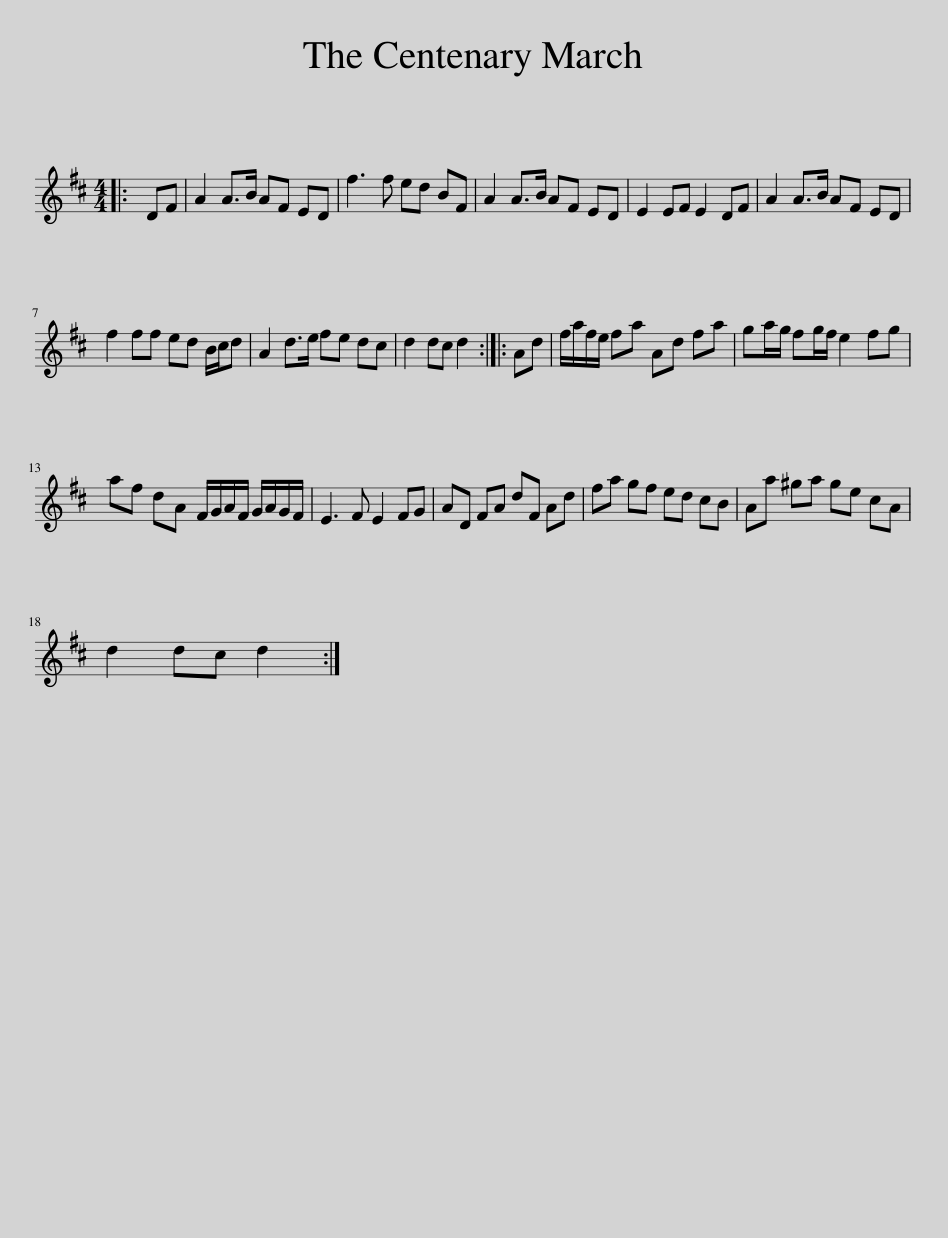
X:1
L:1/8
M:4/4
I:linebreak $
K:D
V:1 treble
V:1
|: DF | A2 A>B AF ED | f3 f ed BF | A2 A>B AF ED | E2 EF E2 DF | %5
 A2 A>B AF ED |$ f2 ff ed B/c/d | A2 d>e fe dc | d2 dc d2 :: Ad | %10
 f/a/f/e/ fa Ad fa | ga/g/ fg/f/ e2 fg |$ af dA F/G/A/F/ G/A/G/F/ | E3 F E2 FG | AD FA dF Ad | %15
 fa gf ed cB | Aa ^ga ge cA |$ d2 dc d2 :| %18
